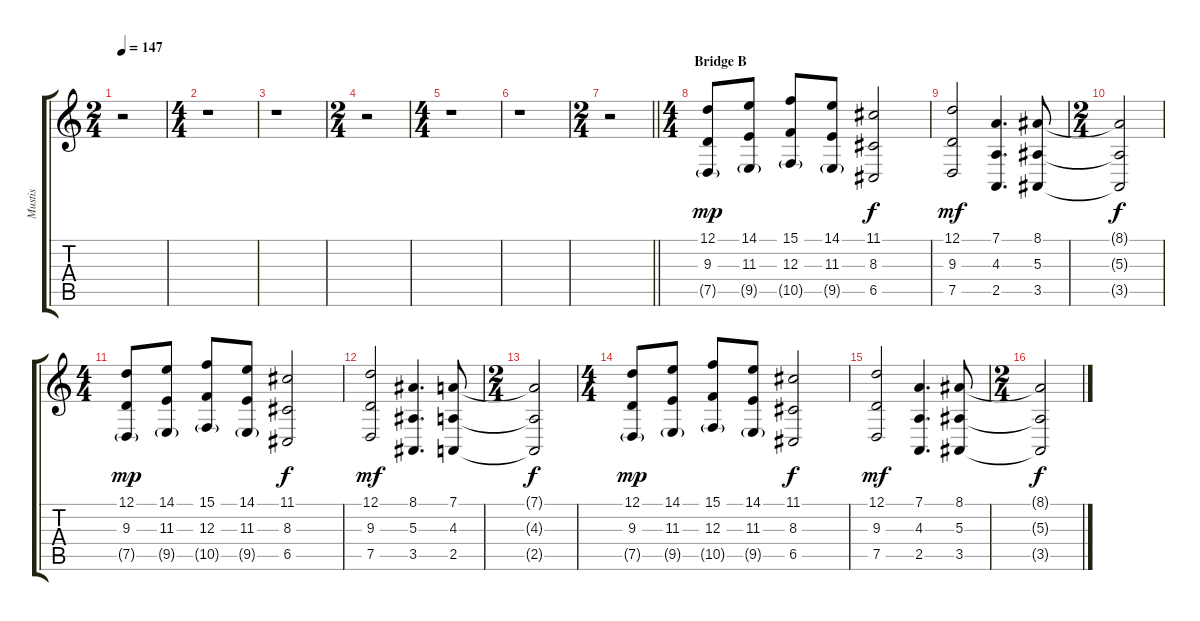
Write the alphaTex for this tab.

\track ("Mustis" "Mustis") {instrument synthstrings2}
\staff {score tabs}
\tuning (D4 A3 F3 C3 G2 D2) {hide}
\ts (2 4)
\tempo 147
\clef g2
\ks c
r.2{dy mp} |
\ts (4 4)
r.1 |
r.1 |
\ts (2 4)
r.2 |
\ts (4 4)
r.1 |
r.1 |
\ts (2 4)
\barLineRight lightlight
r.2 |
\ts (4 4)
\section ("" "Bridge B")
(12.1 9.3 7.5{g}).8 (14.1 11.3 9.5{g}).8 (15.1 12.3 10.5{g}).8 (14.1 11.3 9.5{g}).8 (11.1 8.3 6.5).2{dy f} |
(12.1 9.3 7.5).2{dy mf} (7.1 4.3 2.5).4{d} (8.1 5.3 3.5).8 |
\ts (2 4)
(8.1{t} 5.3{t} 3.5{t}).2{dy f} |
\ts (4 4)
(12.1 9.3 7.5{g}).8{dy mp} (14.1 11.3 9.5{g}).8 (15.1 12.3 10.5{g}).8 (14.1 11.3 9.5{g}).8 (11.1 8.3 6.5).2{dy f} |
(12.1 9.3 7.5).2{dy mf} (8.1 5.3 3.5).4{d} (7.1 4.3 2.5).8 |
\ts (2 4)
(7.1{t} 4.3{t} 2.5{t}).2{dy f} |
\ts (4 4)
(12.1 9.3 7.5{g}).8{dy mp} (14.1 11.3 9.5{g}).8 (15.1 12.3 10.5{g}).8 (14.1 11.3 9.5{g}).8 (11.1 8.3 6.5).2{dy f} |
(12.1 9.3 7.5).2{dy mf} (7.1 4.3 2.5).4{d} (8.1 5.3 3.5).8 |
\ts (2 4)
(8.1{t} 5.3{t} 3.5{t}).2{dy f}
